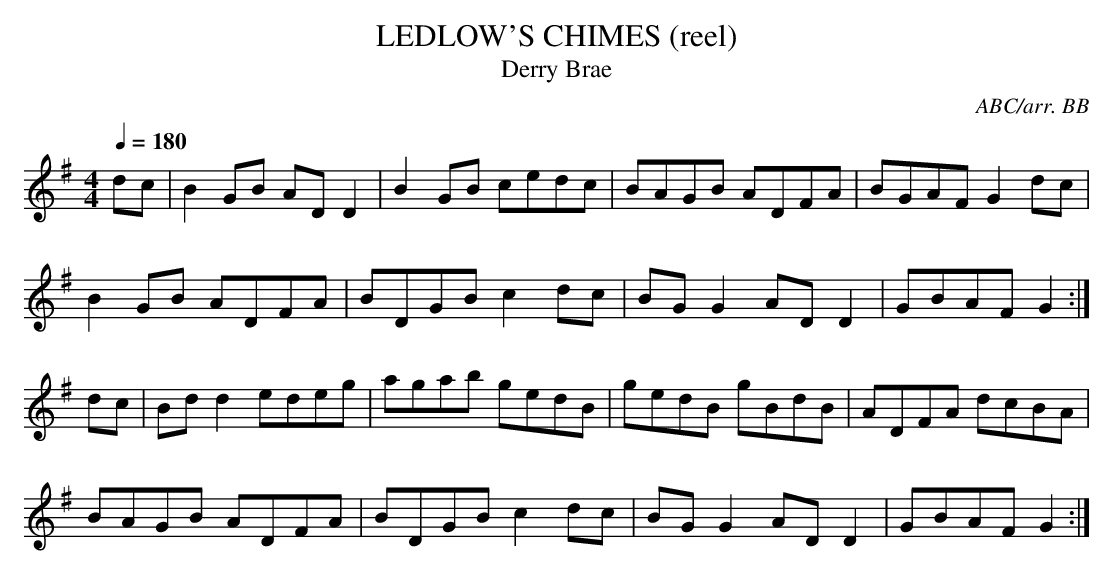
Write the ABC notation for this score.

X:1
T:LEDLOW'S CHIMES (reel)
T:Derry Brae
C:ABC/arr. BB
Q:1/4=180
L:1/8
M:4/4
K:G
dc|B2GB ADD2|B2GB cedc|BAGB ADFA|BGAF G2 dc|
B2GB ADFA|BDGB c2dc|BGG2 ADD2|GBAF G2:|
dc|Bdd2 edeg|agab gedB|gedB gBdB|ADFA dcBA|
BAGB ADFA|BDGB c2dc|BGG2 ADD2|GBAF G2:|
